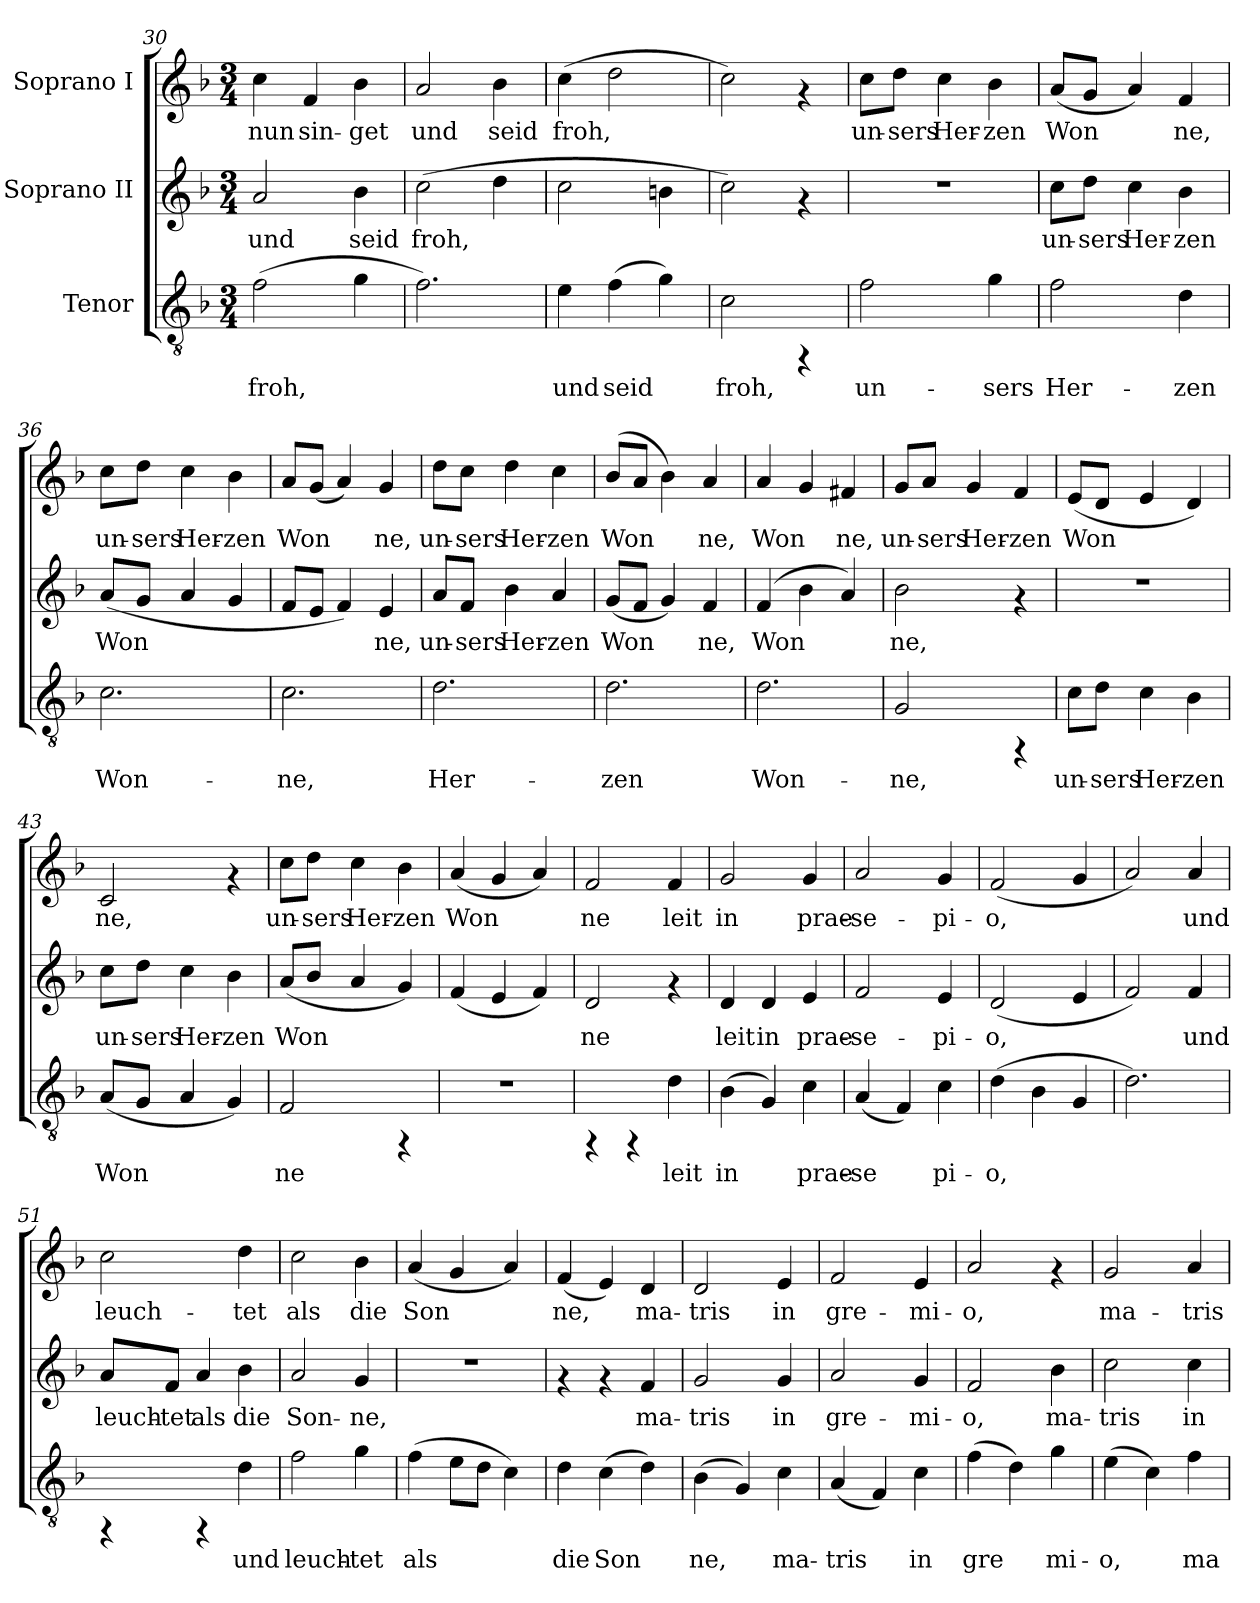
**kern	**text	**kern	**text	**kern	**text
*part3	*part3	*part2	*part2	*part1	*part1
*staff3	*staff3	*staff2	*staff2	*staff1	*staff1
*I"Tenor	*	*I"Soprano II	*	*I"Soprano I	*
*clefGv2	*	*clefG2	*	*clefG2	*
*k[b-]	*	*k[b-]	*	*k[b-]	*
*F:	*	*F:	*	*F:	*
*M3/4	*	*M3/4	*	*M3/4	*
=30	=30	=30	=30	=30	=30
!	!LO:LY:b:cj	!	!LO:LY:b:cj	!	!LO:LY:b:cj
(>2f\	froh,	2a/	und	4cc\	nun
!	!	!	!	!	!LO:LY:b:cj
.	.	.	.	4f/	sin-
!	!LO:LY:b:cj	!	!LO:LY:b:cj	!	!LO:LY:b:cj
4g\	.	4b-\	seid	4b-\	-get
!!LO:LB:g=z
=31	=31	=31	=31	=31	=31
!	!LO:LY:b:cj	!	!LO:LY:b:cj	!	!LO:LY:b:cj
2.f\)	.	(>2cc\	froh,	2a/	und
!	!	!	!LO:LY:b:cj	!	!LO:LY:b:cj
.	.	4dd\	.	4b-\	seid
=32	=32	=32	=32	=32	=32
!	!LO:LY:b:cj	!	!LO:LY:b:cj	!	!LO:LY:b:cj
4e\	und	2cc\	.	(>4cc\	froh,
!	!LO:LY:b:cj	!	!	!	!LO:LY:b:cj
(>4f\	seid	.	.	2dd\	.
!	!LO:LY:b:cj	!	!LO:LY:b:cj	!	!
4g\)	.	4bn\	.	.	.
=33	=33	=33	=33	=33	=33
!	!LO:LY:b:cj	!	!LO:LY:b:cj	!	!LO:LY:b:cj
2c\	froh,	2cc\)	.	2cc\)	.
4rFF	.	4rf	.	4rf	.
=34	=34	=34	=34	=34	=34
!	!LO:LY:b:cj	!	!	!	!LO:LY:b:cj
2f\	un-	2.r	.	8cc\L	un-
!	!	!	!	!	!LO:LY:b:cj
.	.	.	.	8dd\J	-sers
!	!	!	!	!	!LO:LY:b:cj
.	.	.	.	4cc\	Her-
!	!LO:LY:b:cj	!	!	!	!LO:LY:b:cj
4g\	-sers	.	.	4b-\	-zen
=35	=35	=35	=35	=35	=35
!	!LO:LY:b:cj	!	!LO:LY:b:cj	!	!LO:LY:b:cj
2f\	Her-	8cc\L	un-	(<8a/L	Won-
!	!	!	!LO:LY:b:cj	!	!LO:LY:b:cj
.	.	8dd\J	-sers	8g/J	--
!	!	!	!LO:LY:b:cj	!	!LO:LY:b:cj
.	.	4cc\	Her-	4a/)	--
!	!LO:LY:b:cj	!	!LO:LY:b:cj	!	!LO:LY:b:cj
4d\	-zen	4b-\	-zen	4f/	-ne,
=36	=36	=36	=36	=36	=36
!	!LO:LY:b:cj	!	!LO:LY:b:cj	!	!LO:LY:b:cj
2.c\	Won-	(<8a/L	Won-	8cc\L	un-
!	!	!	!LO:LY:b:cj	!	!LO:LY:b:cj
.	.	8g/J	--	8dd\J	-sers
!	!	!	!LO:LY:b:cj	!	!LO:LY:b:cj
.	.	4a/	--	4cc\	Her-
!	!	!	!LO:LY:b:cj	!	!LO:LY:b:cj
.	.	4g/	--	4b-\	-zen
=37	=37	=37	=37	=37	=37
!	!LO:LY:b:cj	!	!LO:LY:b:cj	!	!LO:LY:b:cj
2.c\	-ne,	8f/L	--	8a/L	Won-
!	!	!	!LO:LY:b:cj	!	!LO:LY:b:cj
.	.	8e/J	--	(<8g/J	--
!	!	!	!LO:LY:b:cj	!	!LO:LY:b:cj
.	.	4f/)	--	4a/)	--
!	!	!	!LO:LY:b:cj	!	!LO:LY:b:cj
.	.	4e/	-ne,	4g/	-ne,
!!LO:LB:g=z
=38	=38	=38	=38	=38	=38
!	!LO:LY:b:cj	!	!LO:LY:b:cj	!	!LO:LY:b:cj
2.d\	Her-	8a/L	un-	8dd\L	un-
!	!	!	!LO:LY:b:cj	!	!LO:LY:b:cj
.	.	8f/J	-sers	8cc\J	-sers
!	!	!	!LO:LY:b:cj	!	!LO:LY:b:cj
.	.	4b-\	Her-	4dd\	Her-
!	!	!	!LO:LY:b:cj	!	!LO:LY:b:cj
.	.	4a/	-zen	4cc\	-zen
=39	=39	=39	=39	=39	=39
!	!LO:LY:b:cj	!	!LO:LY:b:cj	!	!LO:LY:b:cj
2.d\	-zen	(<8g/L	Won-	(>8b-/L	Won-
!	!	!	!LO:LY:b:cj	!	!LO:LY:b:cj
.	.	8f/J	--	8a/J	--
!	!	!	!LO:LY:b:cj	!	!LO:LY:b:cj
.	.	4g/)	--	4b-\)	--
!	!	!	!LO:LY:b:cj	!	!LO:LY:b:cj
.	.	4f/	-ne,	4a/	-ne,
=40	=40	=40	=40	=40	=40
!	!LO:LY:b:cj	!	!LO:LY:b:cj	!	!LO:LY:b:cj
2.d\	Won-	(>4f/	Won-	4a/	Won-
!	!	!	!LO:LY:b:cj	!	!LO:LY:b:cj
.	.	4b-\	--	4g/	--
!	!	!	!LO:LY:b:cj	!	!LO:LY:b:cj
.	.	4a/)	--	4f#X/	-ne,
=41	=41	=41	=41	=41	=41
!	!LO:LY:b:cj	!	!LO:LY:b:cj	!	!LO:LY:b:cj
2G/	-ne,	2b-\	-ne,	8g/L	un-
!	!	!	!	!	!LO:LY:b:cj
.	.	.	.	8a/J	-sers
!	!	!	!	!	!LO:LY:b:cj
.	.	.	.	4g/	Her-
!	!	!	!	!	!LO:LY:b:cj
4rFF	.	4rf	.	4f/	-zen
=42	=42	=42	=42	=42	=42
!	!LO:LY:b:cj	!	!	!	!LO:LY:b:cj
8c\L	un-	2.r	.	(<8e/L	Won-
!	!LO:LY:b:cj	!	!	!	!LO:LY:b:cj
8d\J	-sers	.	.	8d/J	--
!	!LO:LY:b:cj	!	!	!	!LO:LY:b:cj
4c\	Her-	.	.	4e/	--
!	!LO:LY:b:cj	!	!	!	!LO:LY:b:cj
4B-\	-zen	.	.	4d/)	--
=43	=43	=43	=43	=43	=43
!	!LO:LY:b:cj	!	!LO:LY:b:cj	!	!LO:LY:b:cj
(<8A/L	Won-	8cc\L	un-	2c/	-ne,
!	!LO:LY:b:cj	!	!LO:LY:b:cj	!	!
8G/J	--	8dd\J	-sers	.	.
!	!LO:LY:b:cj	!	!LO:LY:b:cj	!	!
4A/	--	4cc\	Her-	.	.
!	!LO:LY:b:cj	!	!LO:LY:b:cj	!	!
4G/)	--	4b-\	-zen	4rf	.
=44	=44	=44	=44	=44	=44
!	!LO:LY:b:cj	!	!LO:LY:b:cj	!	!LO:LY:b:cj
2F/	-ne	(<8a/L	Won-	8cc\L	un-
!	!	!	!LO:LY:b:cj	!	!LO:LY:b:cj
.	.	8b-/J	--	8dd\J	-sers
!	!	!	!LO:LY:b:cj	!	!LO:LY:b:cj
.	.	4a/	--	4cc\	Her-
!	!	!	!LO:LY:b:cj	!	!LO:LY:b:cj
4rFF	.	4g/)	--	4b-\	-zen
!!LO:PB:g=z
=45	=45	=45	=45	=45	=45
!	!	!	!LO:LY:b:cj	!	!LO:LY:b:cj
2.r	.	(<4f/	--	(<4a/	Won-
!	!	!	!LO:LY:b:cj	!	!LO:LY:b:cj
.	.	4e/	--	4g/	--
!	!	!	!LO:LY:b:cj	!	!LO:LY:b:cj
.	.	4f/)	--	4a/)	--
=46	=46	=46	=46	=46	=46
!	!	!	!LO:LY:b:cj	!	!LO:LY:b:cj
4rFF	.	2d/	-ne	2f/	-ne
4rFF	.	.	.	.	.
!	!LO:LY:b:cj	!	!	!	!LO:LY:b:cj
4d\	leit	4rf	.	4f/	leit
=47	=47	=47	=47	=47	=47
!	!LO:LY:b:cj	!	!LO:LY:b:cj	!	!LO:LY:b:cj
(>4B-\	in	4d/	leit	2g/	in
!	!LO:LY:b:cj	!	!LO:LY:b:cj	!	!
4G/)	.	4d/	in	.	.
!	!LO:LY:b:cj	!	!LO:LY:b:cj	!	!LO:LY:b:cj
4c\	prae-	4e/	prae-	4g/	prae-
=48	=48	=48	=48	=48	=48
!	!LO:LY:b:cj	!	!LO:LY:b:cj	!	!LO:LY:b:cj
(<4A/	-se-	2f/	-se-	2a/	-se-
!	!LO:LY:b:cj	!	!	!	!
4F/)	--	.	.	.	.
!	!LO:LY:b:cj	!	!LO:LY:b:cj	!	!LO:LY:b:cj
4c\	-pi-	4e/	-pi-	4g/	-pi-
=49	=49	=49	=49	=49	=49
!	!LO:LY:b:cj	!	!LO:LY:b:cj	!	!LO:LY:b:cj
(>4d\	-o,	(<2d/	-o,	(<2f/	-o,
!	!LO:LY:b:cj	!	!	!	!
4B-\	.	.	.	.	.
!	!LO:LY:b:cj	!	!LO:LY:b:cj	!	!LO:LY:b:cj
4G/	.	4e/	.	4g/	.
=50	=50	=50	=50	=50	=50
!	!LO:LY:b:cj	!	!LO:LY:b:cj	!	!LO:LY:b:cj
2.d\)	.	2f/)	.	2a/)	.
!	!	!	!LO:LY:b:cj	!	!LO:LY:b:cj
.	.	4f/	und	4a/	und
=51	=51	=51	=51	=51	=51
!	!	!	!LO:LY:b:cj	!	!LO:LY:b:cj
4rFF	.	8a/L	leuch-	2cc\	leuch-
!	!	!	!LO:LY:b:cj	!	!
.	.	8f/J	-tet	.	.
!	!	!	!LO:LY:b:cj	!	!
4rFF	.	4a/	als	.	.
!	!LO:LY:b:cj	!	!LO:LY:b:cj	!	!LO:LY:b:cj
4d\	und	4b-\	die	4dd\	-tet
=52	=52	=52	=52	=52	=52
!	!LO:LY:b:cj	!	!LO:LY:b:cj	!	!LO:LY:b:cj
2f\	leuch-	2a/	Son-	2cc\	als
!	!LO:LY:b:cj	!	!LO:LY:b:cj	!	!LO:LY:b:cj
4g\	-tet	4g/	-ne,	4b-\	die
!!LO:PB:g=z
=53	=53	=53	=53	=53	=53
!	!LO:LY:b:cj	!	!	!	!LO:LY:b:cj
(>4f\	als	2.r	.	(<4a/	Son-
!	!LO:LY:b:cj	!	!	!	!LO:LY:b:cj
8e\L	.	.	.	4g/	--
!	!LO:LY:b:cj	!	!	!	!
8d\J	.	.	.	.	.
!	!LO:LY:b:cj	!	!	!	!LO:LY:b:cj
4c\)	.	.	.	4a/)	--
=54	=54	=54	=54	=54	=54
!	!LO:LY:b:cj	!	!	!	!LO:LY:b:cj
4d\	die	4rf	.	(<4f/	-ne,
!	!LO:LY:b:cj	!	!	!	!LO:LY:b:cj
(>4c\	Son-	4rf	.	4e/)	.
!	!LO:LY:b:cj	!	!LO:LY:b:cj	!	!LO:LY:b:cj
4d\)	--	4f/	ma-	4d/	ma-
=55	=55	=55	=55	=55	=55
!	!LO:LY:b:cj	!	!LO:LY:b:cj	!	!LO:LY:b:cj
(>4B-\	-ne,	2g/	-tris	2d/	-tris
!	!LO:LY:b:cj	!	!	!	!
4G/)	.	.	.	.	.
!	!LO:LY:b:cj	!	!LO:LY:b:cj	!	!LO:LY:b:cj
4c\	ma-	4g/	in	4e/	in
=56	=56	=56	=56	=56	=56
!	!LO:LY:b:cj	!	!LO:LY:b:cj	!	!LO:LY:b:cj
(<4A/	-tris	2a/	gre-	2f/	gre-
!	!LO:LY:b:cj	!	!	!	!
4F/)	.	.	.	.	.
!	!LO:LY:b:cj	!	!LO:LY:b:cj	!	!LO:LY:b:cj
4c\	in	4g/	-mi-	4e/	-mi-
=57	=57	=57	=57	=57	=57
!	!LO:LY:b:cj	!	!LO:LY:b:cj	!	!LO:LY:b:cj
(>4f\	gre-	2f/	-o,	2a/	-o,
!	!LO:LY:b:cj	!	!	!	!
4d\)	--	.	.	.	.
!	!LO:LY:b:cj	!	!LO:LY:b:cj	!	!
4g\	-mi-	4b-\	ma-	4rf	.
=58	=58	=58	=58	=58	=58
!	!LO:LY:b:cj	!	!LO:LY:b:cj	!	!LO:LY:b:cj
(>4e\	-o,	2cc\	-tris	2g/	ma-
!	!LO:LY:b:cj	!	!	!	!
4c\)	.	.	.	.	.
!	!LO:LY:b:cj	!	!LO:LY:b:cj	!	!LO:LY:b:cj
4f\	ma-	4cc\	in	4a/	-tris
=	=	=	=	=	=
*-	*-	*-	*-	*-	*-
